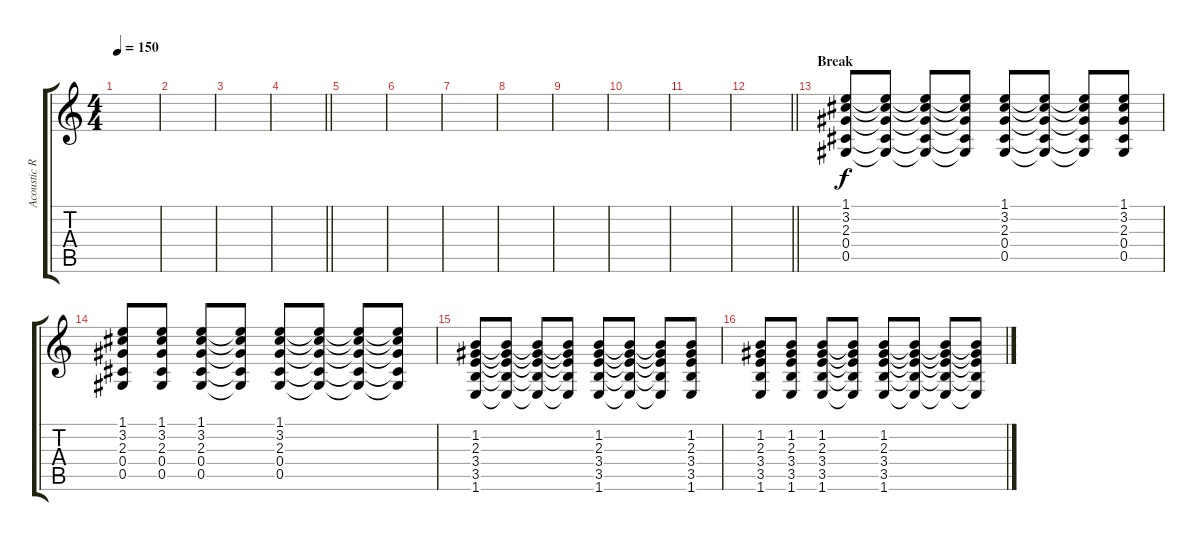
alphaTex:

\track ("Acoustic Rhytm Guitar [R]" "Acoustic R") {instrument acousticguitarsteel}
\staff {score tabs}
\tuning (Eb4 Bb3 Gb3 Db3 Ab2 Eb2) {hide}
\ts (4 4)
\tempo 150
\clef g2
\ks c
|
|
|
\barLineRight lightlight
|
|
|
|
|
|
|
|
\barLineRight lightlight
|
\section ("" "Break")
(1.1 3.2 2.3 0.4 0.5).8{volume 9} (1.1{t} 3.2{t} 2.3{t} 0.4{t} 0.5{t}).8 (1.1{t} 3.2{t} 2.3{t} 0.4{t} 0.5{t}).8 (1.1{t} 3.2{t} 2.3{t} 0.4{t} 0.5{t}).8 (1.1 3.2 2.3 0.4 0.5).8 (1.1{t} 3.2{t} 2.3{t} 0.4{t} 0.5{t}).8 (1.1{t} 3.2{t} 2.3{t} 0.4{t} 0.5{t}).8 (1.1 3.2 2.3 0.4 0.5).8 |
(1.1 3.2 2.3 0.4 0.5).8 (1.1 3.2 2.3 0.4 0.5).8 (1.1 3.2 2.3 0.4 0.5).8 (1.1{t} 3.2{t} 2.3{t} 0.4{t} 0.5{t}).8 (1.1 3.2 2.3 0.4 0.5).8 (1.1{t} 3.2{t} 2.3{t} 0.4{t} 0.5{t}).8 (1.1{t} 3.2{t} 2.3{t} 0.4{t} 0.5{t}).8 (1.1{t} 3.2{t} 2.3{t} 0.4{t} 0.5{t}).8 |
(1.2 2.3 3.4 3.5 1.6).8 (1.2{t} 2.3{t} 3.4{t} 3.5{t} 1.6{t}).8 (1.2{t} 2.3{t} 3.4{t} 3.5{t} 1.6{t}).8 (1.2{t} 2.3{t} 3.4{t} 3.5{t} 1.6{t}).8 (1.2 2.3 3.4 3.5 1.6).8 (1.2{t} 2.3{t} 3.4{t} 3.5{t} 1.6{t}).8 (1.2{t} 2.3{t} 3.4{t} 3.5{t} 1.6{t}).8 (1.2 2.3 3.4 3.5 1.6).8 |
(1.2 2.3 3.4 3.5 1.6).8 (1.2 2.3 3.4 3.5 1.6).8 (1.2 2.3 3.4 3.5 1.6).8 (1.2{t} 2.3{t} 3.4{t} 3.5{t} 1.6{t}).8 (1.2 2.3 3.4 3.5 1.6).8 (1.2{t} 2.3{t} 3.4{t} 3.5{t} 1.6{t}).8 (1.2{t} 2.3{t} 3.4{t} 3.5{t} 1.6{t}).8 (1.2{t} 2.3{t} 3.4{t} 3.5{t} 1.6{t}).8
